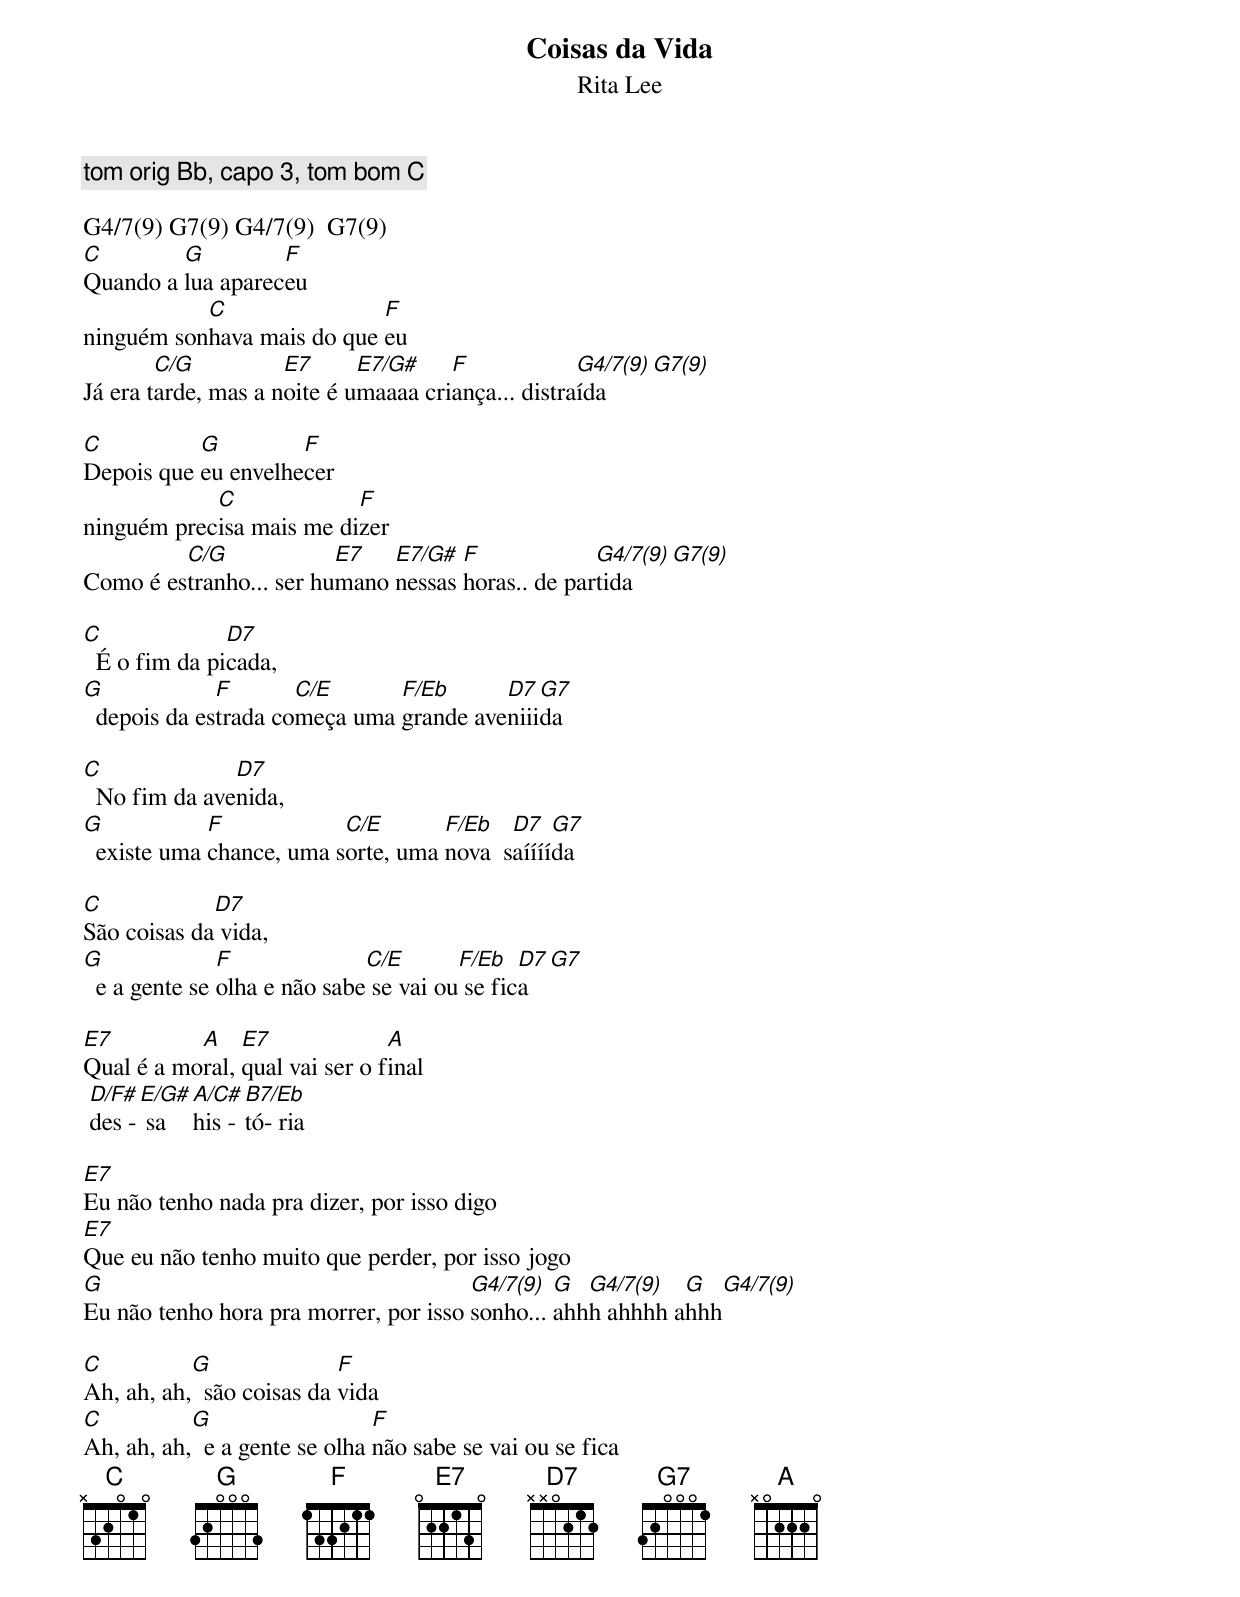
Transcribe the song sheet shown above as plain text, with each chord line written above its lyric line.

Coisas da Vida
Rita Lee

tom orig Bb, capo 3, tom bom C

G4/7(9) G7(9) G4/7(9)  G7(9)
C        G         F
Quando a lua apareceu
           C                F
ninguém sonhava mais do que eu
        C/G          E7      E7/G#    F             G4/7(9)  G7(9)
Já era tarde, mas a noite é umaaaa criança... distraída

C          G         F
Depois que eu envelhecer
            C             F
ninguém precisa mais me dizer
         C/G             E7   E7/G#  F             G4/7(9)  G7(9)
Como é estranho... ser humano nessas horas.. de partida

C              D7
  É o fim da picada,
G             F       C/E      F/Eb      D7  G7
  depois da estrada começa uma grande aveniiida

C              D7
  No fim da avenida,
G            F            C/E       F/Eb   D7   G7
  existe uma chance, uma sorte, uma nova  saíííída

C            D7
São coisas da vida,
G              F              C/E       F/Eb   D7 G7
  e a gente se olha e não sabe se vai ou se fica

E7         A    E7              A
Qual é a moral, qual vai ser o final
 D/F# E/G#  A/C#  B7/Eb
 des - sa   his - tó- ria

E7
Eu não tenho nada pra dizer, por isso digo
E7
Que eu não tenho muito que perder, por isso jogo
G                                      G4/7(9)  G  G4/7(9)  G  G4/7(9)
Eu não tenho hora pra morrer, por isso sonho... ahhh ahhhh ahhh

C          G               F
Ah, ah, ah,  são coisas da vida
C          G                   F
Ah, ah, ah,  e a gente se olha não sabe se vai ou se fica
